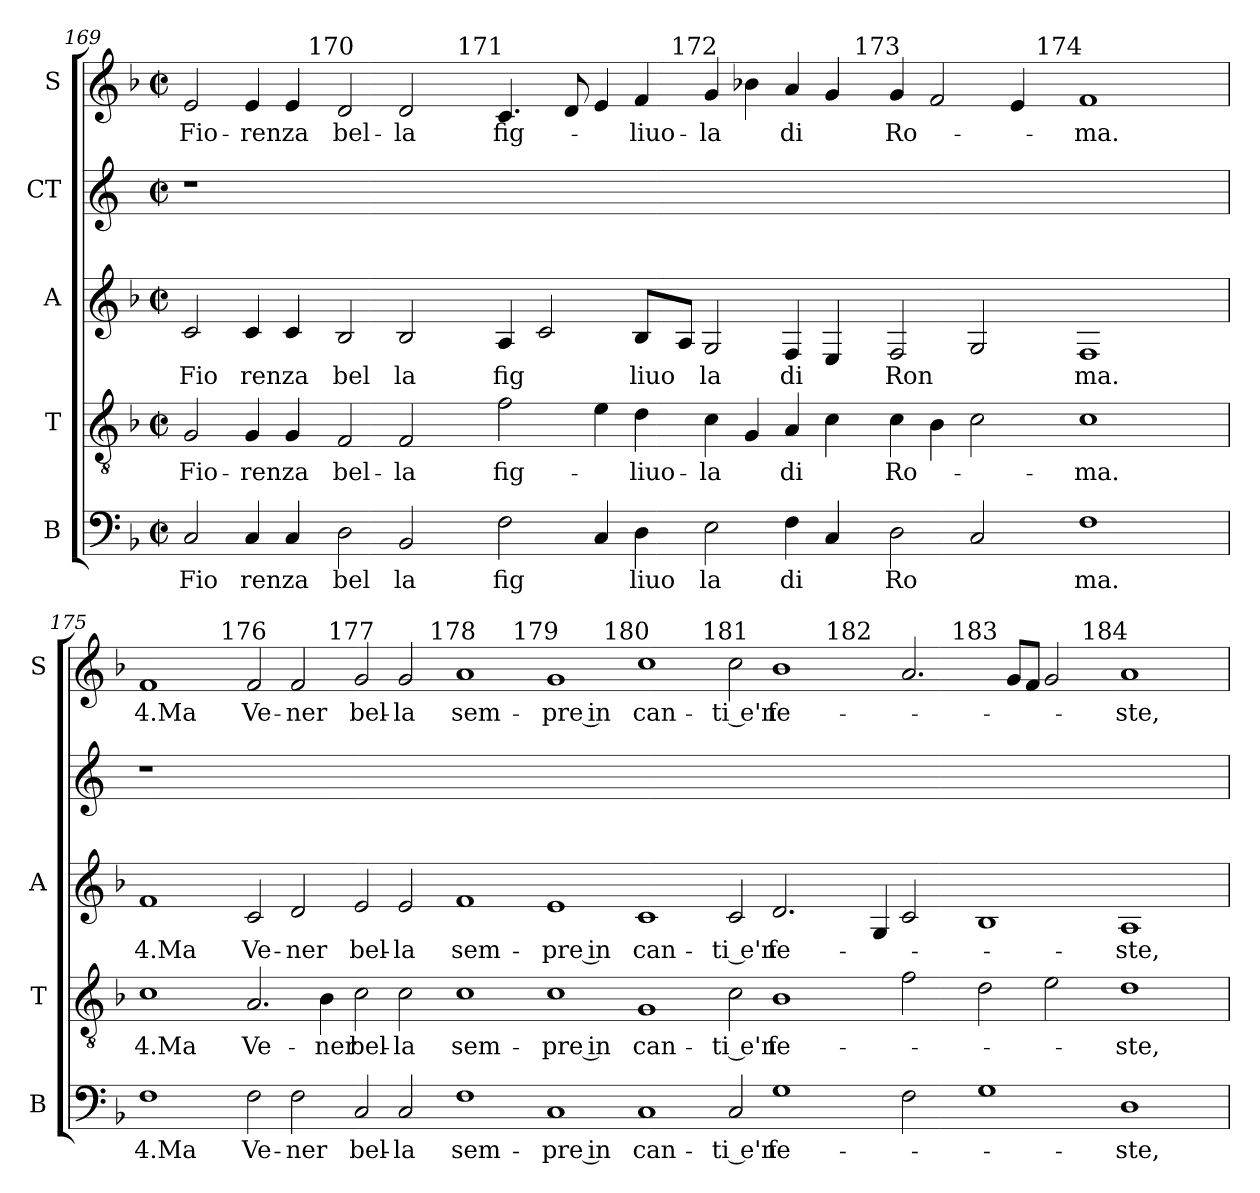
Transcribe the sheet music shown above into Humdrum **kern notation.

**kern	**text	**kern	**text	**kern	**text	**kern	**kern	**text
*part5	*part5	*part4	*part4	*part3	*part3	*part2	*part1	*part1
*staff5	*staff5	*staff4	*staff4	*staff3	*staff3	*staff2	*staff1	*staff1
*I"B	*	*I"T	*	*I"A	*	*I"CT	*I"S	*
*I'B	*	*I'T	*	*I'A	*	*	*I'S	*
*clefF4	*	*clefGv2	*	*clefG2	*	*clefG2	*clefG2	*
*k[b-]	*	*k[b-]	*	*k[b-]	*	*	*k[b-]	*
*F:	*	*F:	*	*F:	*	*	*F:	*
*M2/2	*	*M2/2	*	*M2/2	*	*M2/2	*M2/2	*
*met(c|)	*	*met(c|)	*	*met(c|)	*	*met(c|)	*met(c|)	*
=169	=169	=169	=169	=169	=169	=169	=169	=169
!	!LO:LY:b:cj	!	!LO:LY:b:cj	!	!LO:LY:b:cj	!	!	!LO:LY:b:cj
*	*	*	*	*	*	*	*^	*
*	*	*	*	*	*	*	*	*^	*
*	*	*	*	*	*	*	*	*	*^	*
*	*	*	*	*	*	*	*	*	*	*^	*
2C/	Fio	2G/	Fio-	2c/	Fio	1r	2e/	2ryy	1ryy	1ryy	1ryy	Fio-
!	!LO:LY:b:cj	!	!LO:LY:b:cj	!	!LO:LY:b:cj	!	!	!	!	!	!	!LO:LY:b:cj
4C/	renza	4G/	-renza	4c/	renza	.	4e/	4ryy	.	.	.	-renza
4C/	.	4G/	.	4c/	.	.	4e/	16.ryy	.	.	.	.
!	!	!	!	!	!	!	!	!LO:TX:a:t=170	!	!	!	!
.	.	.	.	.	.	.	.	1ryy	.	.	.	.
!	!LO:LY:b:cj	!	!LO:LY:b:cj	!	!LO:LY:b:cj	!	!	!	!	!	!	!LO:LY:b:cj
2D\	bel	2F/	bel-	2B-/	bel	00ryy	2d/	.	2ryy	1ryy	1ryy	bel-
!	!LO:LY:b:cj	!	!LO:LY:b:cj	!	!LO:LY:b:cj	!	!	!	!	!	!	!LO:LY:b:cj
2BB-/	la	2F/	-la	2B-/	la	.	2d/	.	4ryy	.	.	-la
.	.	.	.	.	.	.	.	.	16ryy	.	.	.
!	!	!	!	!	!	!	!	!	!LO:TX:a:t=171	!	!	!
.	.	.	.	.	.	.	.	.	1ryy	.	.	.
.	.	.	.	.	.	.	.	1ryy	.	.	.	.
!	!LO:LY:b	!	!LO:LY:b	!	!LO:LY:b	!	!	!	!	!	!	!LO:LY:b
2F\	fig	2f\	fig-	4A/	fig	.	4.c/	.	.	2ryy	1ryy	fig-
.	.	.	.	2c/	.	.	.	.	.	.	.	.
.	.	.	.	.	.	.	8d/	.	.	.	.	.
4C/	.	4e\	.	.	.	.	4e/	.	.	4ryy	.	.
!	!LO:LY:b:cj	!	!LO:LY:b:cj	!	!LO:LY:b	!	!	!	!	!	!	!LO:LY:b:cj
4D\	liuo	4d\	-liuo-	8B-/L	liuo	.	4f/	.	.	16..ryy	.	-liuo-
.	.	.	.	.	.	.	.	.	1ryy	.	.	.
.	.	.	.	.	.	.	.	1ryy	.	.	.	.
!	!	!	!	!	!	!	!	!	!	!LO:TX:a:t=172	!	!
.	.	.	.	.	.	.	.	.	.	1ryy	.	.
.	.	.	.	8A/J	.	.	.	.	.	.	.	.
!	!LO:LY:b:cj	!	!LO:LY:b:cj	!	!LO:LY:b:cj	!	!	!	!	!	!	!LO:LY:b:cj
2E\	la	4c\	-la	2G/	la	.	4g/	.	.	.	1ryy	-la
.	.	4G/	.	.	.	.	4b-X\	.	.	.	.	.
!	!LO:LY:b:cj	!	!LO:LY:b:cj	!	!LO:LY:b:cj	!	!	!	!	!	!	!LO:LY:b:cj
4F\	di	4A/	di	4F/	di	.	4a/	.	.	.	.	di
4C/	.	4c\	.	4E/	.	.	4g/	.	.	.	.	.
.	.	.	.	.	.	.	.	.	1ryy	.	.	.
!	!	!	!	!	!	!	!	!LO:TX:a:t=173	!	!	!	!
.	.	.	.	.	.	.	.	1ryy	.	.	.	.
.	.	.	.	.	.	.	.	.	.	1ryy	.	.
!	!LO:LY:b	!	!LO:LY:b	!	!LO:LY:b	!	!	!	!	!	!	!LO:LY:b
2D\	Ro	4c\	Ro-	2F/	Ron	.	4g/	.	.	.	2ryy	Ro-
.	.	4B-\	.	.	.	.	2f/	.	.	.	.	.
2C/	.	2c\	.	2G/	.	.	.	.	.	.	4ryy	.
.	.	.	.	.	.	.	4e/	.	.	.	16ryy	.
.	.	.	.	.	.	.	.	.	1ryy	.	64ryy	.
!	!	!	!	!	!	!	!	!	!	!	!LO:TX:a:t=174	!
.	.	.	.	.	.	.	.	.	.	.	1ryy	.
.	.	.	.	.	.	.	.	1ryy	.	.	.	.
.	.	.	.	.	.	.	.	.	.	1ryy	.	.
!	!LO:LY:b:cj	!	!LO:LY:b:cj	!	!LO:LY:b:cj	!	!	!	!	!	!	!LO:LY:b:cj
1F	ma.	1c	-ma.	1F	ma.	1ryy	1f	.	.	.	.	-ma.
.	.	.	.	.	.	.	.	.	8.ryy	.	.	.
.	.	.	.	.	.	.	.	.	.	.	8ryy	.
.	.	.	.	.	.	.	.	8ryy	.	.	.	.
.	.	.	.	.	.	.	.	.	.	8ryy	.	.
.	.	.	.	.	.	.	.	.	.	.	32.ryy	.
.	.	.	.	.	.	.	.	32ryy	.	.	.	.
.	.	.	.	.	.	.	.	.	.	64ryy	.	.
!!LO:LB:g=z	!!	!!	!!	!!
=175	=175	=175	=175	=175	=175	=175	=175	=175	=175	=175	=175	=175
!	!LO:LY:b:rj	!	!LO:LY:b:rj	!	!LO:LY:b:rj	!	!	!	!	!	!	!LO:LY:b:rj
1F	4.Ma	1c	4.Ma	1f	4.Ma	1r	1f	2ryy	4%15ryy	1ryy	1ryy	4.Ma
.	.	.	.	.	.	.	.	4ryy	.	.	.	.
.	.	.	.	.	.	.	.	32ryy	.	.	.	.
!	!	!	!	!	!	!	!	!LO:TX:a:t=176	!	!	!	!
.	.	.	.	.	.	.	.	1ryy	.	.	.	.
!	!LO:LY:b:cj	!	!LO:LY:b:cj	!	!LO:LY:b:cj	!	!	!	!	!	!	!LO:LY:b:cj
2F\	Ve-	2.A/	Ve-	2c/	Ve-	000ryy	2f/	.	.	1ryy	1ryy	Ve-
!	!LO:LY:b:cj	!	!	!	!LO:LY:b:cj	!	!	!	!	!	!	!LO:LY:b:cj
2F\	-ner	.	.	2d/	-ner	.	2f/	.	.	.	.	-ner
!	!	!	!LO:LY:b:cj	!	!	!	!	!	!	!	!	!
.	.	4B-\	-ner	.	.	.	.	.	.	.	.	.
!	!	!	!	!	!	!	!	!LO:TX:a:t=177	!	!	!	!
.	.	.	.	.	.	.	.	1ryy	.	.	.	.
!	!LO:LY:b:cj	!	!LO:LY:b:cj	!	!LO:LY:b:cj	!	!	!	!	!	!	!LO:LY:b:cj
2C/	bel-	2c\	bel-	2e/	bel-	.	2g/	.	.	1ryy	1ryy	bel-
!	!LO:LY:b:cj	!	!LO:LY:b:cj	!	!LO:LY:b:cj	!	!	!	!	!	!	!LO:LY:b:cj
2C/	-la	2c\	-la	2e/	-la	.	2g/	.	.	.	.	-la
!	!	!	!	!	!	!	!	!LO:TX:a:t=178	!	!	!	!
.	.	.	.	.	.	.	.	1ryy	.	.	.	.
!	!LO:LY:b:cj	!	!LO:LY:b:cj	!	!LO:LY:b:cj	!	!	!	!	!	!	!LO:LY:b:cj
1F	sem-	1c	sem-	1f	sem-	.	1a	.	.	1ryy	1ryy	sem-
!	!	!	!	!	!	!	!	!	!LO:TX:a:t=179	!	!	!
.	.	.	.	.	.	.	.	.	1ryy	.	.	.
.	.	.	.	.	.	.	.	1ryy	.	.	.	.
!	!LO:LY:b:rj	!	!LO:LY:b:rj	!	!LO:LY:b:rj	!	!	!	!	!	!	!LO:LY:b:rj
1C	-pre in	1c	-pre in	1e	-pre in	.	1g	.	.	1ryy	1ryy	-pre in
!	!	!	!	!	!	!	!	!	!LO:TX:a:t=180	!	!	!
.	.	.	.	.	.	.	.	.	1ryy	.	.	.
.	.	.	.	.	.	.	.	1ryy	.	.	.	.
!	!LO:LY:b:cj	!	!LO:LY:b:cj	!	!LO:LY:b:cj	!	!	!	!	!	!	!LO:LY:b:cj
1C	can-	1G	can-	1c	can-	.	1cc	.	.	1...ryy	1ryy	can-
.	.	.	.	.	.	.	.	.	1ryy	.	.	.
!	!	!	!	!	!	!	!	!LO:TX:a:t=181	!	!	!	!
.	.	.	.	.	.	.	.	1ryy	.	.	.	.
!	!LO:LY:b:rj	!	!LO:LY:b:rj	!	!LO:LY:b:rj	!	!	!	!	!	!	!LO:LY:b:rj
2C/	-ti e'n	2c\	-ti e'n	2c/	-ti e'n	.	2cc\	.	.	.	1ryy	-ti e'n
!	!LO:LY:b:cj	!	!LO:LY:b:cj	!	!LO:LY:b:cj	!	!	!	!	!	!	!LO:LY:b:cj
1G	fe-	1B-	fe-	2.d/	fe-	.	1b-	.	.	.	.	fe-
.	.	.	.	.	.	.	.	.	1ryy	.	.	.
.	.	.	.	.	.	.	.	1ryy	.	.	.	.
!	!	!	!	!	!	!	!	!	!	!LO:TX:a:t=182	!	!
.	.	.	.	.	.	.	.	.	.	1ryy	.	.
.	.	.	.	.	.	.	.	.	.	.	2ryy	.
.	.	.	.	4G/	.	.	.	.	.	.	.	.
2F\	.	2f\	.	2c/	.	.	2.a/	.	.	.	4ryy	.
.	.	.	.	.	.	.	.	.	1ryy	.	16.ryy	.
.	.	.	.	.	.	.	.	1ryy	.	.	.	.
!	!	!	!	!	!	!	!	!	!	!	!LO:TX:a:t=183	!
.	.	.	.	.	.	.	.	.	.	.	1ryy	.
.	.	.	.	.	.	.	.	.	.	1ryy	.	.
1G	.	2d\	.	1B-	.	.	.	.	.	.	.	.
.	.	.	.	.	.	.	8g/L	.	.	.	.	.
.	.	.	.	.	.	.	8f/J	.	.	.	.	.
.	.	2e\	.	.	.	.	2g/	.	.	.	.	.
.	.	.	.	.	.	.	.	.	1ryy	.	.	.
!	!	!	!	!	!	!	!	!LO:TX:a:t=184	!	!	!	!
.	.	.	.	.	.	.	.	1ryy	.	.	.	.
.	.	.	.	.	.	.	.	.	.	.	1ryy	.
.	.	.	.	.	.	.	.	.	.	1ryy	.	.
!	!LO:LY:b:cj	!	!LO:LY:b:cj	!	!LO:LY:b:cj	!	!	!	!	!	!	!LO:LY:b:cj
1D	-ste,	1d	-ste,	1A	-ste,	1ryy	1a	.	.	.	.	-ste,
.	.	.	.	.	.	.	.	.	4ryy	.	.	.
.	.	.	.	.	.	.	.	8..ryy	.	.	.	.
.	.	.	.	.	.	.	.	.	.	.	8ryy	.
.	.	.	.	.	.	.	.	.	.	8ryy	.	.
.	.	.	.	.	.	.	.	.	.	.	32ryy	.
*	*	*	*	*	*	*	*v	*v	*v	*v	*v	*
=	=	=	=	=	=	=	=	=
*-	*-	*-	*-	*-	*-	*-	*-	*-
